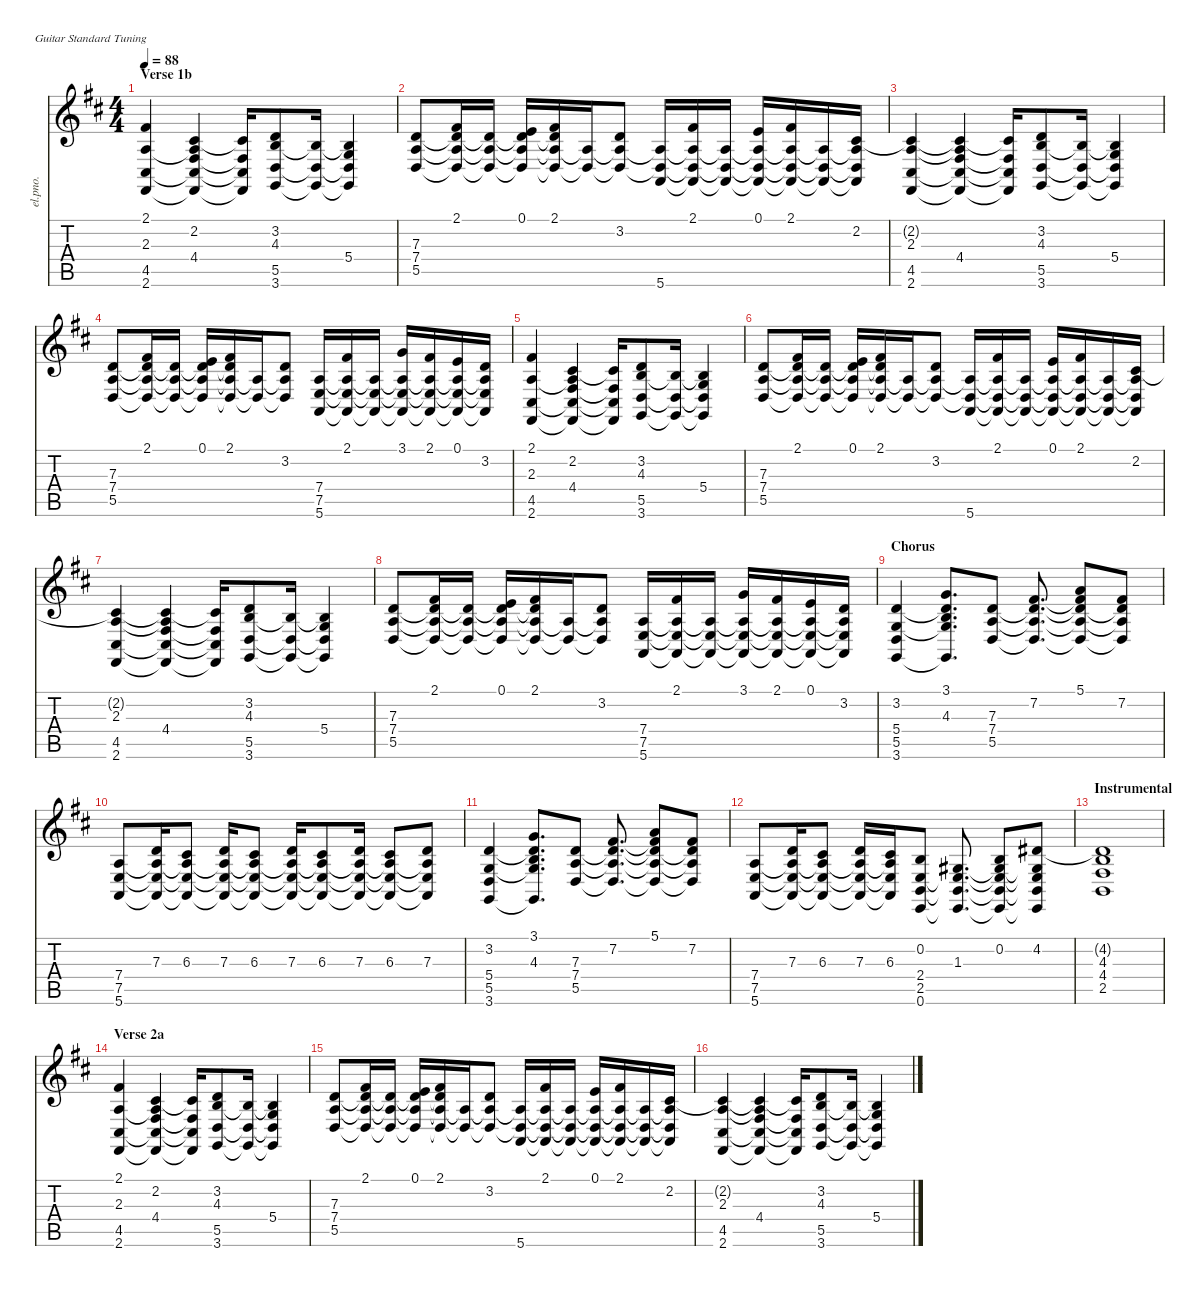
\defaultSystemsLayout 4
\hideDynamics
\bracketExtendMode nobrackets
\otherSystemsTrackNameOrientation horizontal
\track ("Electric Piano" "el.pno.") {instrument electricpiano1}
\staff {score tabs}
\tuning (E4 B3 G3 D3 A2 E2)
\ts (4 4)
\section ("" "Verse 1b")
\tempo 88
\clef g2
\ks d
(2.6{acc #} 4.5{acc #} 2.3{acc forcenatural} 2.1{acc #}).4{dy mf} (4.4{acc #} 4.5{t acc #} 2.6{t acc #} 2.3{t acc forcenatural} 2.2{acc #}).4 (4.4{t acc #} 2.2{t acc #} 4.5{t acc #} 2.6{t acc #}).16 (3.2{acc forcenatural} 4.3{acc forcenatural} 3.6{acc forcenatural} 5.5{acc forcenatural}).8 (5.5{t acc forcenatural} 3.6{t acc forcenatural} 4.3{t acc forcenatural}).16 (5.4{acc forcenatural} 4.3{t acc forcenatural} 5.5{t acc forcenatural} 3.6{t acc forcenatural}).4 |
(5.5{acc forcenatural} 7.4{acc forcenatural} 7.3{acc forcenatural}).8 (2.1{acc #} 5.5{t acc forcenatural} 7.4{t acc forcenatural} 7.3{t acc forcenatural}).16 (5.5{t acc forcenatural} 7.4{t acc forcenatural} 7.3{t acc forcenatural}).16 (0.1{acc forcenatural} 5.5{t acc forcenatural} 7.4{t acc forcenatural} 7.3{t acc forcenatural}).16 (2.1{acc #} 5.5{t acc forcenatural} 7.4{t acc forcenatural} 7.3{t acc forcenatural}).16 (5.5{t acc forcenatural} 7.4{t acc forcenatural}).16 (3.2{acc forcenatural} 5.5{t acc forcenatural} 7.4{t acc forcenatural}).8 (5.6{acc forcenatural} 5.5{t acc forcenatural} 7.4{t acc forcenatural}).16 (2.1{acc #} 5.5{t acc forcenatural} 7.4{t acc forcenatural} 5.6{t acc forcenatural}).16 (5.5{t acc forcenatural} 7.4{t acc forcenatural} 5.6{t acc forcenatural}).16 (0.1{acc forcenatural} 5.6{t acc forcenatural} 5.5{t acc forcenatural} 7.4{t acc forcenatural}).16 (2.1{acc #} 5.6{t acc forcenatural} 5.5{t acc forcenatural} 7.4{t acc forcenatural}).16 (5.6{t acc forcenatural} 5.5{t acc forcenatural} 7.4{t acc forcenatural}).16 (2.2{acc #} 5.6{t acc forcenatural} 5.5{t acc forcenatural} 7.4{t acc forcenatural}).16 |
(2.6{acc #} 4.5{acc #} 2.3{acc forcenatural} 2.2{t acc #}).4 (4.4{acc #} 4.5{t acc #} 2.6{t acc #} 2.3{t acc forcenatural} 2.2{t acc #}).4 (4.4{t acc #} 2.2{t acc #} 4.5{t acc #} 2.6{t acc #}).16 (3.2{acc forcenatural} 4.3{acc forcenatural} 3.6{acc forcenatural} 5.5{acc forcenatural}).8 (5.5{t acc forcenatural} 3.6{t acc forcenatural} 4.3{t acc forcenatural}).16 (5.4{acc forcenatural} 4.3{t acc forcenatural} 5.5{t acc forcenatural} 3.6{t acc forcenatural}).4 |
(5.5{acc forcenatural} 7.4{acc forcenatural} 7.3{acc forcenatural}).8 (2.1{acc #} 5.5{t acc forcenatural} 7.4{t acc forcenatural} 7.3{t acc forcenatural}).16 (5.5{t acc forcenatural} 7.4{t acc forcenatural} 7.3{t acc forcenatural}).16 (0.1{acc forcenatural} 5.5{t acc forcenatural} 7.4{t acc forcenatural} 7.3{t acc forcenatural}).16 (2.1{acc #} 5.5{t acc forcenatural} 7.4{t acc forcenatural} 7.3{t acc forcenatural}).16 (5.5{t acc forcenatural} 7.4{t acc forcenatural}).16 (5.5{t acc forcenatural} 7.4{t acc forcenatural} 3.2{acc forcenatural}).8 (7.4{acc forcenatural} 7.5{acc forcenatural} 5.6{acc forcenatural}).16 (2.1{acc #} 5.6{t acc forcenatural} 7.4{t acc forcenatural} 7.5{t acc forcenatural}).16 (5.6{t acc forcenatural} 7.4{t acc forcenatural} 7.5{t acc forcenatural}).16 (3.1{acc forcenatural} 5.6{t acc forcenatural} 7.4{t acc forcenatural} 7.5{t acc forcenatural}).16 (2.1{acc #} 5.6{t acc forcenatural} 7.4{t acc forcenatural} 7.5{t acc forcenatural}).16 (5.6{t acc forcenatural} 7.4{t acc forcenatural} 7.5{t acc forcenatural} 0.1{acc forcenatural}).16 (3.2{acc forcenatural} 7.4{t acc forcenatural} 7.5{t acc forcenatural} 5.6{t acc forcenatural}).16 |
(2.6{acc #} 4.5{acc #} 2.3{acc forcenatural} 2.1{acc #}).4 (4.4{acc #} 4.5{t acc #} 2.6{t acc #} 2.3{t acc forcenatural} 2.2{acc #}).4 (4.4{t acc #} 2.2{t acc #} 4.5{t acc #} 2.6{t acc #}).16 (3.2{acc forcenatural} 4.3{acc forcenatural} 3.6{acc forcenatural} 5.5{acc forcenatural}).8 (5.5{t acc forcenatural} 3.6{t acc forcenatural} 4.3{t acc forcenatural}).16 (5.4{acc forcenatural} 4.3{t acc forcenatural} 5.5{t acc forcenatural} 3.6{t acc forcenatural}).4 |
(5.5{acc forcenatural} 7.4{acc forcenatural} 7.3{acc forcenatural}).8 (2.1{acc #} 5.5{t acc forcenatural} 7.4{t acc forcenatural} 7.3{t acc forcenatural}).16 (5.5{t acc forcenatural} 7.4{t acc forcenatural} 7.3{t acc forcenatural}).16 (0.1{acc forcenatural} 5.5{t acc forcenatural} 7.4{t acc forcenatural} 7.3{t acc forcenatural}).16 (2.1{acc #} 5.5{t acc forcenatural} 7.4{t acc forcenatural} 7.3{t acc forcenatural}).16 (5.5{t acc forcenatural} 7.4{t acc forcenatural}).16 (3.2{acc forcenatural} 5.5{t acc forcenatural} 7.4{t acc forcenatural}).8 (5.6{acc forcenatural} 5.5{t acc forcenatural} 7.4{t acc forcenatural}).16 (2.1{acc #} 5.5{t acc forcenatural} 7.4{t acc forcenatural} 5.6{t acc forcenatural}).16 (5.5{t acc forcenatural} 7.4{t acc forcenatural} 5.6{t acc forcenatural}).16 (0.1{acc forcenatural} 5.6{t acc forcenatural} 5.5{t acc forcenatural} 7.4{t acc forcenatural}).16 (2.1{acc #} 5.6{t acc forcenatural} 5.5{t acc forcenatural} 7.4{t acc forcenatural}).16 (5.6{t acc forcenatural} 5.5{t acc forcenatural} 7.4{t acc forcenatural}).16 (2.2{acc #} 5.6{t acc forcenatural} 5.5{t acc forcenatural} 7.4{t acc forcenatural}).16 |
(2.6{acc #} 4.5{acc #} 2.3{acc forcenatural} 2.2{t acc #}).4 (4.4{acc #} 4.5{t acc #} 2.6{t acc #} 2.3{t acc forcenatural} 2.2{t acc #}).4 (4.4{t acc #} 2.2{t acc #} 4.5{t acc #} 2.6{t acc #}).16 (3.2{acc forcenatural} 4.3{acc forcenatural} 3.6{acc forcenatural} 5.5{acc forcenatural}).8 (5.5{t acc forcenatural} 3.6{t acc forcenatural} 4.3{t acc forcenatural}).16 (5.4{acc forcenatural} 4.3{t acc forcenatural} 5.5{t acc forcenatural} 3.6{t acc forcenatural}).4 |
(5.5{acc forcenatural} 7.4{acc forcenatural} 7.3{acc forcenatural}).8 (2.1{acc #} 5.5{t acc forcenatural} 7.4{t acc forcenatural} 7.3{t acc forcenatural}).16 (5.5{t acc forcenatural} 7.4{t acc forcenatural} 7.3{t acc forcenatural}).16 (0.1{acc forcenatural} 5.5{t acc forcenatural} 7.4{t acc forcenatural} 7.3{t acc forcenatural}).16 (2.1{acc #} 5.5{t acc forcenatural} 7.4{t acc forcenatural} 7.3{t acc forcenatural}).16 (5.5{t acc forcenatural} 7.4{t acc forcenatural}).16 (5.5{t acc forcenatural} 7.4{t acc forcenatural} 3.2{acc forcenatural}).8 (7.4{acc forcenatural} 7.5{acc forcenatural} 5.6{acc forcenatural}).16 (2.1{acc #} 5.6{t acc forcenatural} 7.4{t acc forcenatural} 7.5{t acc forcenatural}).16 (5.6{t acc forcenatural} 7.4{t acc forcenatural} 7.5{t acc forcenatural}).16 (3.1{acc forcenatural} 5.6{t acc forcenatural} 7.4{t acc forcenatural} 7.5{t acc forcenatural}).16 (2.1{acc #} 5.6{t acc forcenatural} 7.4{t acc forcenatural} 7.5{t acc forcenatural}).16 (5.6{t acc forcenatural} 7.4{t acc forcenatural} 7.5{t acc forcenatural} 0.1{acc forcenatural}).16 (3.2{acc forcenatural} 7.4{t acc forcenatural} 7.5{t acc forcenatural} 5.6{t acc forcenatural}).16 |
\section ("" "Chorus")
(3.6{acc forcenatural} 5.5{acc forcenatural} 5.4{acc forcenatural} 3.2{acc forcenatural}).4 (3.1{acc forcenatural} 3.2{t acc forcenatural} 5.4{t acc forcenatural} 3.6{t acc forcenatural} 4.3{acc forcenatural}).8{d} (5.5{acc forcenatural} 7.4{acc forcenatural} 7.3{acc forcenatural}).8 (5.5{t acc forcenatural} 7.3{t acc forcenatural} 7.2{acc #} 7.4{t acc forcenatural}).8{d} (5.1{acc forcenatural} 7.2{t acc #} 7.3{t acc forcenatural} 7.4{t acc forcenatural} 5.5{t acc forcenatural}).8 (7.2{acc #} 7.3{t acc forcenatural} 7.4{t acc forcenatural} 5.5{t acc forcenatural}).8 |
(5.6{acc forcenatural} 7.5{acc forcenatural} 7.4{acc forcenatural}).8 (7.3{acc forcenatural} 7.4{t acc forcenatural} 7.5{t acc forcenatural} 5.6{t acc forcenatural}).16 (6.3{acc #} 7.4{t acc forcenatural} 7.5{t acc forcenatural} 5.6{t acc forcenatural}).8 (7.3{acc forcenatural} 7.4{t acc forcenatural} 7.5{t acc forcenatural} 5.6{t acc forcenatural}).16 (6.3{acc #} 7.4{t acc forcenatural} 7.5{t acc forcenatural} 5.6{t acc forcenatural}).8 (7.3{acc forcenatural} 7.4{t acc forcenatural} 7.5{t acc forcenatural} 5.6{t acc forcenatural}).16 (6.3{acc #} 7.4{t acc forcenatural} 7.5{t acc forcenatural} 5.6{t acc forcenatural}).8 (7.3{acc forcenatural} 7.4{t acc forcenatural} 7.5{t acc forcenatural} 5.6{t acc forcenatural}).16 (6.3{acc #} 7.4{t acc forcenatural} 7.5{t acc forcenatural} 5.6{t acc forcenatural}).8 (7.3{acc forcenatural} 7.4{t acc forcenatural} 7.5{t acc forcenatural} 5.6{t acc forcenatural}).8 |
(3.6{acc forcenatural} 5.5{acc forcenatural} 5.4{acc forcenatural} 3.2{acc forcenatural}).4 (3.1{acc forcenatural} 3.2{t acc forcenatural} 5.4{t acc forcenatural} 3.6{t acc forcenatural} 4.3{acc forcenatural}).8{d} (5.5{acc forcenatural} 7.4{acc forcenatural} 7.3{acc forcenatural}).8 (5.5{t acc forcenatural} 7.3{t acc forcenatural} 7.2{acc #} 7.4{t acc forcenatural}).8{d} (5.1{acc forcenatural} 7.2{t acc #} 7.3{t acc forcenatural} 7.4{t acc forcenatural} 5.5{t acc forcenatural}).8 (7.2{acc #} 7.3{t acc forcenatural} 7.4{t acc forcenatural} 5.5{t acc forcenatural}).8 |
(5.6{acc forcenatural} 7.5{acc forcenatural} 7.4{acc forcenatural}).8 (7.3{acc forcenatural} 7.4{t acc forcenatural} 7.5{t acc forcenatural} 5.6{t acc forcenatural}).16 (6.3{acc #} 7.4{t acc forcenatural} 7.5{t acc forcenatural} 5.6{t acc forcenatural}).8 (7.3{acc forcenatural} 7.4{t acc forcenatural} 7.5{t acc forcenatural} 5.6{t acc forcenatural}).16 (6.3{acc #} 7.4{t acc forcenatural} 7.5{t acc forcenatural} 5.6{t acc forcenatural}).16 (0.6{acc forcenatural} 2.5{acc forcenatural} 2.4{acc forcenatural} 0.2{acc forcenatural}).8 (1.3{acc #} 2.4{t acc forcenatural} 2.5{t acc forcenatural} 0.6{t acc forcenatural}).8{d} (0.2{acc forcenatural} 1.3{t acc #} 2.4{t acc forcenatural} 2.5{t acc forcenatural} 0.6{t acc forcenatural}).8 (4.2{acc #} 1.3{t acc #} 2.4{t acc forcenatural} 2.5{t acc forcenatural} 0.6{t acc forcenatural}).8 |
\section ("" "Instrumental")
(2.5{acc forcenatural} 4.4{acc #} 4.3{acc forcenatural} 4.2{t acc #}).1 |
\section ("" "Verse 2a")
(2.6{acc #} 4.5{acc #} 2.3{acc forcenatural} 2.1{acc #}).4 (4.4{acc #} 4.5{t acc #} 2.6{t acc #} 2.3{t acc forcenatural} 2.2{acc #}).4 (4.4{t acc #} 2.2{t acc #} 4.5{t acc #} 2.6{t acc #}).16 (3.2{acc forcenatural} 4.3{acc forcenatural} 3.6{acc forcenatural} 5.5{acc forcenatural}).8 (5.5{t acc forcenatural} 3.6{t acc forcenatural} 4.3{t acc forcenatural}).16 (5.4{acc forcenatural} 4.3{t acc forcenatural} 5.5{t acc forcenatural} 3.6{t acc forcenatural}).4 |
(5.5{acc forcenatural} 7.4{acc forcenatural} 7.3{acc forcenatural}).8 (2.1{acc #} 5.5{t acc forcenatural} 7.4{t acc forcenatural} 7.3{t acc forcenatural}).16 (5.5{t acc forcenatural} 7.4{t acc forcenatural} 7.3{t acc forcenatural}).16 (0.1{acc forcenatural} 5.5{t acc forcenatural} 7.4{t acc forcenatural} 7.3{t acc forcenatural}).16 (2.1{acc #} 5.5{t acc forcenatural} 7.4{t acc forcenatural} 7.3{t acc forcenatural}).16 (5.5{t acc forcenatural} 7.4{t acc forcenatural}).16 (3.2{acc forcenatural} 5.5{t acc forcenatural} 7.4{t acc forcenatural}).8 (5.6{acc forcenatural} 5.5{t acc forcenatural} 7.4{t acc forcenatural}).16 (2.1{acc #} 5.5{t acc forcenatural} 7.4{t acc forcenatural} 5.6{t acc forcenatural}).16 (5.5{t acc forcenatural} 7.4{t acc forcenatural} 5.6{t acc forcenatural}).16 (0.1{acc forcenatural} 5.6{t acc forcenatural} 5.5{t acc forcenatural} 7.4{t acc forcenatural}).16 (2.1{acc #} 5.6{t acc forcenatural} 5.5{t acc forcenatural} 7.4{t acc forcenatural}).16 (5.6{t acc forcenatural} 5.5{t acc forcenatural} 7.4{t acc forcenatural}).16 (2.2{acc #} 5.6{t acc forcenatural} 5.5{t acc forcenatural} 7.4{t acc forcenatural}).16 |
(2.6{acc #} 4.5{acc #} 2.3{acc forcenatural} 2.2{t acc #}).4 (4.4{acc #} 4.5{t acc #} 2.6{t acc #} 2.3{t acc forcenatural} 2.2{t acc #}).4 (4.4{t acc #} 2.2{t acc #} 4.5{t acc #} 2.6{t acc #}).16 (3.2{acc forcenatural} 4.3{acc forcenatural} 3.6{acc forcenatural} 5.5{acc forcenatural}).8 (5.5{t acc forcenatural} 3.6{t acc forcenatural} 4.3{t acc forcenatural}).16 (5.4{acc forcenatural} 4.3{t acc forcenatural} 5.5{t acc forcenatural} 3.6{t acc forcenatural}).4
